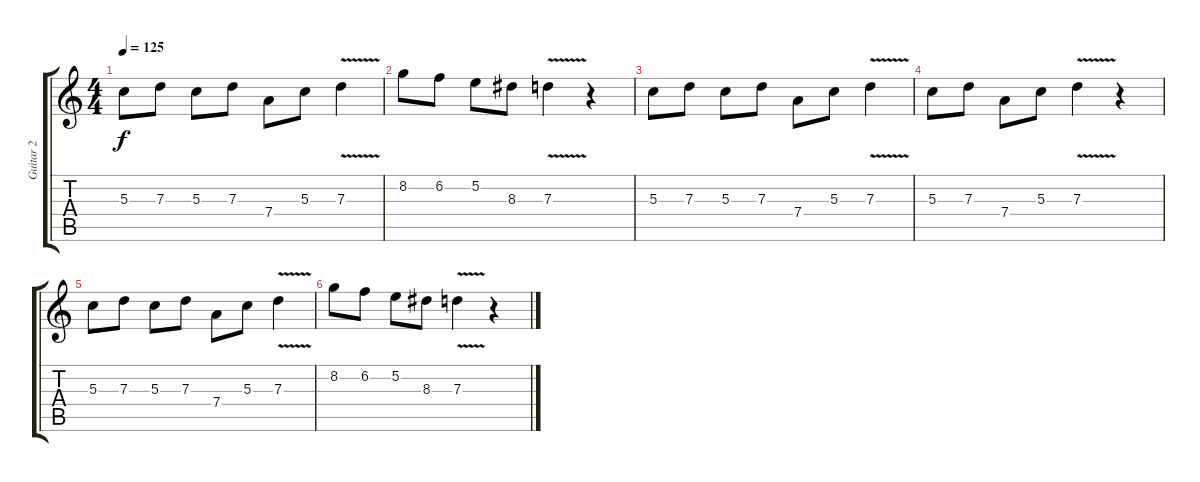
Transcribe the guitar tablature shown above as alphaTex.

\track ("Guitar 2" "Guitar 2") {instrument distortionguitar}
\staff {score tabs}
\tuning (E4 B3 G3 D3 A2 E2) {hide}
\ts (4 4)
\tempo 125
\clef g2
\ks c
5.3.8{dy f} 7.3.8 5.3.8 7.3.8 7.4.8 5.3.8 7.3{v}.4 |
8.2.8 6.2.8 5.2.8 8.3.8 7.3{v}.4 r.4 |
5.3.8 7.3.8 5.3.8 7.3.8 7.4.8 5.3.8 7.3{v}.4 |
5.3.8 7.3.8 7.4.8 5.3.8 7.3{v}.4 r.4 |
5.3.8 7.3.8 5.3.8 7.3.8 7.4.8 5.3.8 7.3{v}.4 |
8.2.8 6.2.8 5.2.8 8.3.8 7.3{v}.4 r.4
